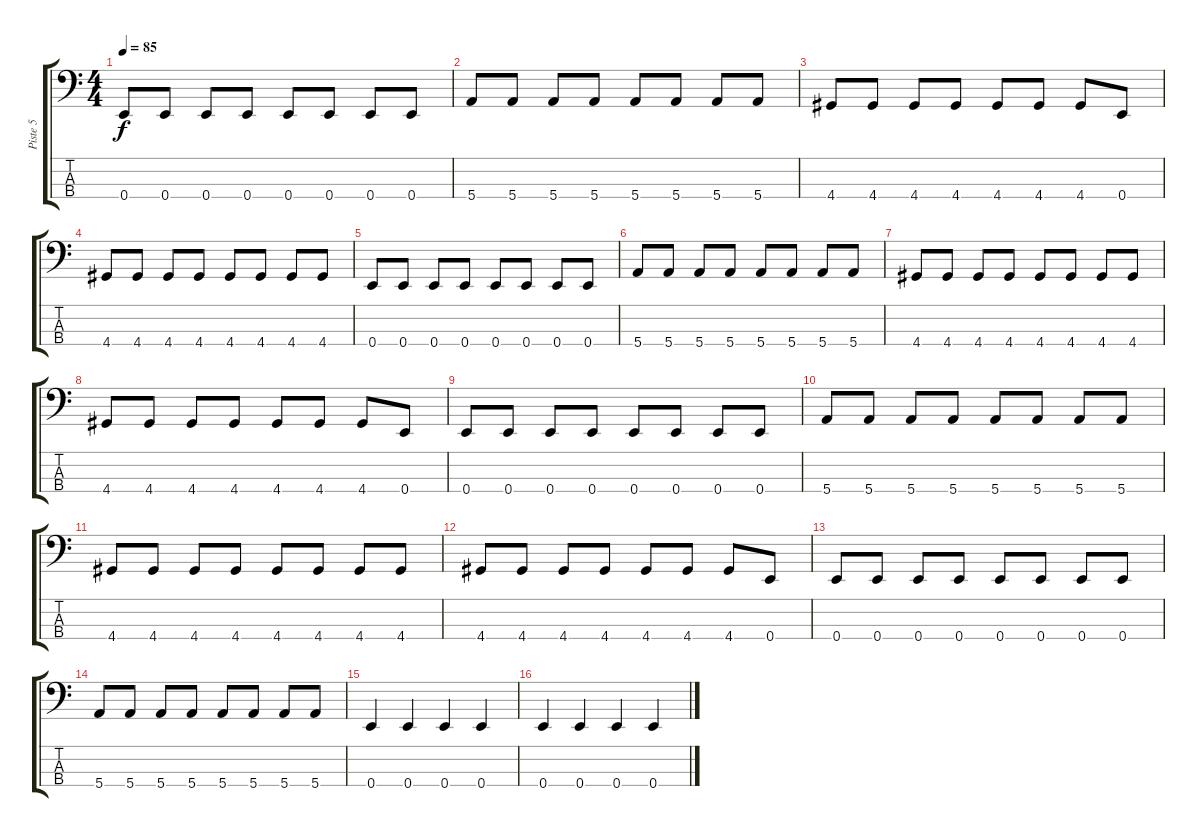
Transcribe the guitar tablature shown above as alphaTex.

\track ("Piste 5" "Piste 5") {instrument electricbassfinger}
\staff {score tabs}
\tuning (G2 D2 A1 E1) {hide}
\ts (4 4)
\tempo 85
\clef f4
\ks c
0.4.8{dy f} 0.4.8 0.4.8 0.4.8 0.4.8 0.4.8 0.4.8 0.4.8 |
5.4.8 5.4.8 5.4.8 5.4.8 5.4.8 5.4.8 5.4.8 5.4.8 |
4.4.8 4.4.8 4.4.8 4.4.8 4.4.8 4.4.8 4.4.8 0.4.8 |
4.4.8 4.4.8 4.4.8 4.4.8 4.4.8 4.4.8 4.4.8 4.4.8 |
0.4.8 0.4.8 0.4.8 0.4.8 0.4.8 0.4.8 0.4.8 0.4.8 |
5.4.8 5.4.8 5.4.8 5.4.8 5.4.8 5.4.8 5.4.8 5.4.8 |
4.4.8 4.4.8 4.4.8 4.4.8 4.4.8 4.4.8 4.4.8 4.4.8 |
4.4.8 4.4.8 4.4.8 4.4.8 4.4.8 4.4.8 4.4.8 0.4.8 |
0.4.8 0.4.8 0.4.8 0.4.8 0.4.8 0.4.8 0.4.8 0.4.8 |
5.4.8 5.4.8 5.4.8 5.4.8 5.4.8 5.4.8 5.4.8 5.4.8 |
4.4.8 4.4.8 4.4.8 4.4.8 4.4.8 4.4.8 4.4.8 4.4.8 |
4.4.8 4.4.8 4.4.8 4.4.8 4.4.8 4.4.8 4.4.8 0.4.8 |
0.4.8 0.4.8 0.4.8 0.4.8 0.4.8 0.4.8 0.4.8 0.4.8 |
5.4.8 5.4.8 5.4.8 5.4.8 5.4.8 5.4.8 5.4.8 5.4.8 |
0.4.4 0.4.4 0.4.4 0.4.4 |
0.4.4 0.4.4 0.4.4 0.4.4
